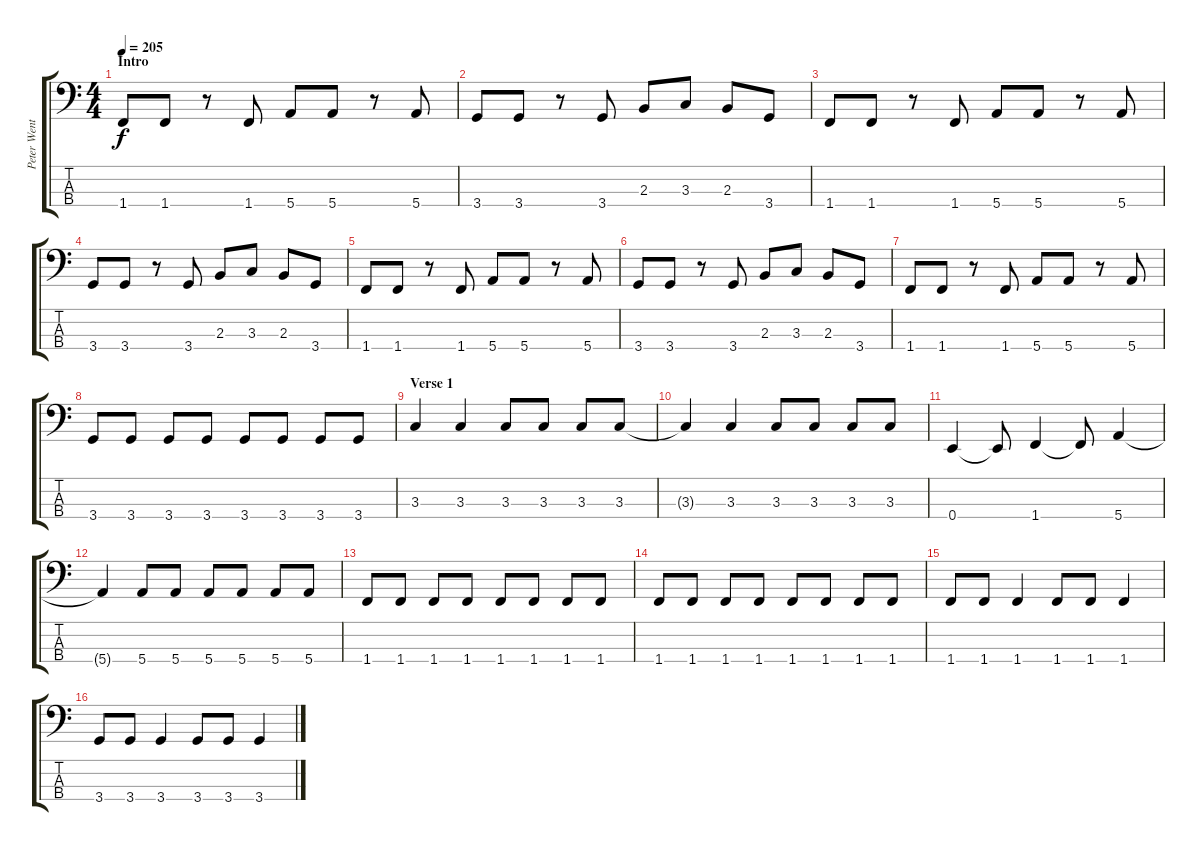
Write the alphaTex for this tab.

\track ("Peter Wentz (Bass)" "Peter Went") {instrument electricbasspick}
\staff {score tabs}
\tuning (G2 D2 A1 E1) {hide}
\ts (4 4)
\section ("" "Intro")
\tempo 205
\clef f4
\ks c
1.4.8{dy f instrument electricbasspick} 1.4.8 r.8 1.4.8 5.4.8 5.4.8 r.8 5.4.8 |
3.4.8 3.4.8 r.8 3.4.8 2.3.8 3.3.8 2.3.8 3.4.8 |
1.4.8 1.4.8 r.8 1.4.8 5.4.8 5.4.8 r.8 5.4.8 |
3.4.8 3.4.8 r.8 3.4.8 2.3.8 3.3.8 2.3.8 3.4.8 |
1.4.8 1.4.8 r.8 1.4.8 5.4.8 5.4.8 r.8 5.4.8 |
3.4.8 3.4.8 r.8 3.4.8 2.3.8 3.3.8 2.3.8 3.4.8 |
1.4.8 1.4.8 r.8 1.4.8 5.4.8 5.4.8 r.8 5.4.8 |
3.4.8 3.4.8 3.4.8 3.4.8 3.4.8 3.4.8 3.4.8 3.4.8 |
\section ("" "Verse 1")
3.3.4 3.3.4 3.3.8 3.3.8 3.3.8 3.3.8 |
3.3{t}.4 3.3.4 3.3.8 3.3.8 3.3.8 3.3.8 |
0.4.4 0.4{t}.8 1.4.4 1.4{t}.8 5.4.4 |
5.4{t}.4 5.4.8 5.4.8 5.4.8 5.4.8 5.4.8 5.4.8 |
1.4.8 1.4.8 1.4.8 1.4.8 1.4.8 1.4.8 1.4.8 1.4.8 |
1.4.8 1.4.8 1.4.8 1.4.8 1.4.8 1.4.8 1.4.8 1.4.8 |
1.4.8 1.4.8 1.4.4 1.4.8 1.4.8 1.4.4 |
3.4.8 3.4.8 3.4.4 3.4.8 3.4.8 3.4.4
